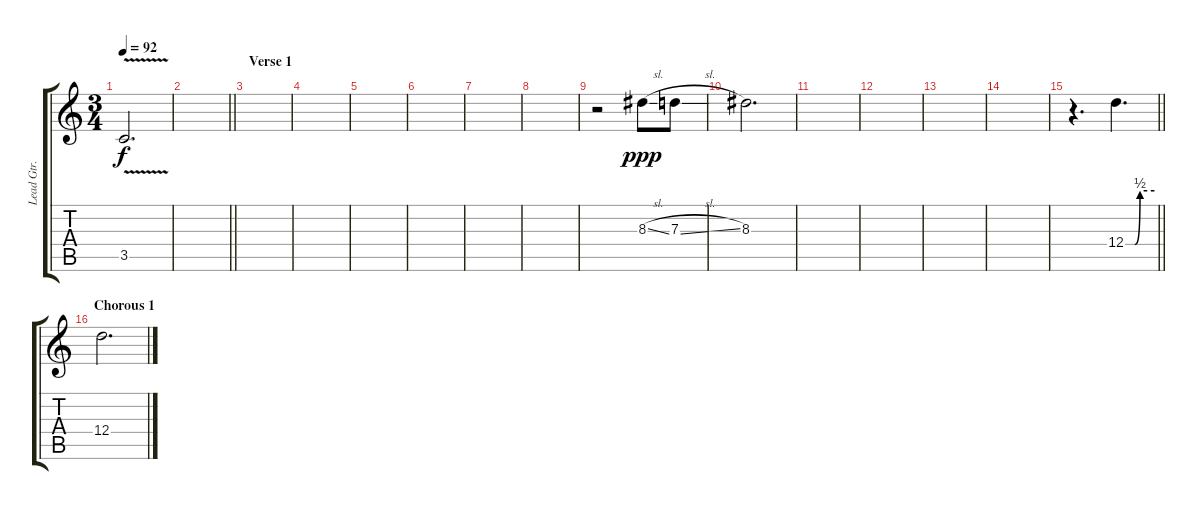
\track ("Lead Gtr." "Lead Gtr.") {instrument overdrivenguitar}
\staff {score tabs}
\tuning (E4 B3 G3 D3 A2 E2) {hide}
\ts (3 4)
\tempo 92
\clef g2
\ks c
3.5{v}.2{d dy f} |
\barLineRight lightlight
|
\section ("" "Verse 1")
|
|
|
|
|
|
r.2 8.3{sl}.8{dy ppp} 7.3{sl}.8 |
8.3.2{d} |
|
|
|
|
\barLineRight lightlight
r.4{d} 12.4{be (custom 0 0 19 0 30 2 60 2)}.4{d} |
\section ("" "Chorous 1")
12.4.2{d}
